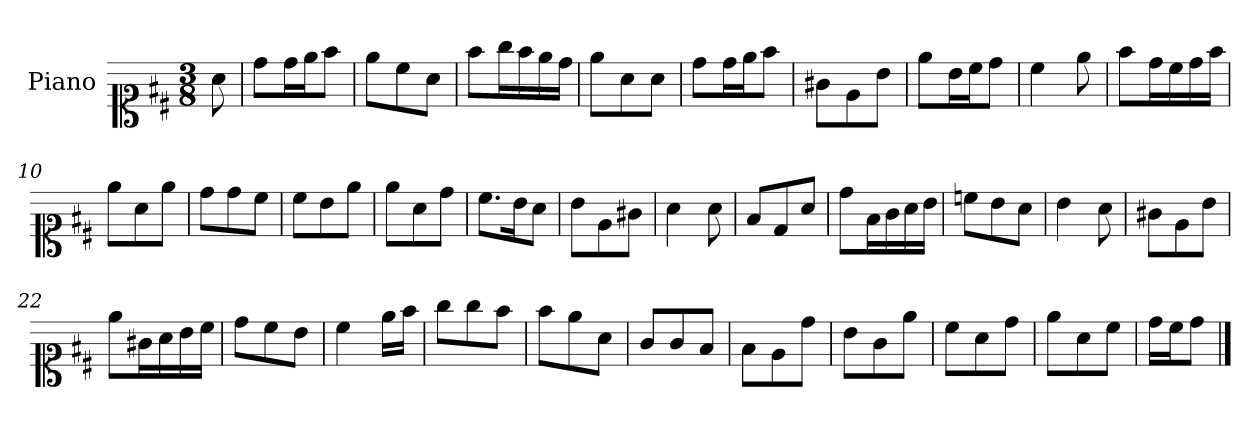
**kern
*part1
*staff1
*I"Piano
*I'Pno.
*clefC1
*k[f#c#]
*M3/8
=
8a\
=1
8dd\L
16dd\L
16ee\J
8ff#\J
=2
8ee\L
8cc#\
8a\J
=3
8ff#\L
16gg\L
16ff#\
16ee\
16dd\JJ
=4
8ee\L
8a\
8a\J
=5
8dd\L
16dd\L
16ee\J
8ff#\J
=6
8g#X\L
8e\
8b\J
=7
8ee\L
16b\L
16cc#\J
8dd\J
=8
4cc#\
8ee\
!!LO:LB:g=z
=9
8ff#\L
16dd\L
16cc#\
16dd\
16ff#\JJ
=10
8ee\L
8a\
8ee\J
=11
8dd\L
8dd\
8cc#\J
=12
8cc#\L
8b\
8ee\J
=13
8ee\L
8a\
8dd\J
=14
8.cc#\L
16b\K
8a\J
=15
8b\L
8e\
8g#X\J
=16
4a\
8a\
=17
8f#/L
8d/
8a/J
!!LO:LB:g=z
=18
8dd\L
16f#\L
16g\
16a\
16b\JJ
=19
8ccn\L
8b\
8a\J
=20
4b\
8a\
=21
8g#X\L
8e\
8b\J
=22
8ee\L
16g#X\L
16a\
16b\
16cc#\JJ
=23
8dd\L
8cc#\
8b\J
=24
4cc#\
16ee\LL
16ff#\JJ
=25
8gg\L
8gg\
8ff#\J
=26
8ff#\L
8ee\
8a\J
!!LO:LB:g=z
=27
8g/L
8g/
8f#/J
=28
8f#\L
8e\
8dd\J
=29
8b\L
8g\
8ee\J
=30
8cc#\L
8a\
8dd\J
=31
8ee\L
8a\
8cc#\J
=32
16dd\LL
16cc#\J
8dd\J
==
*-
